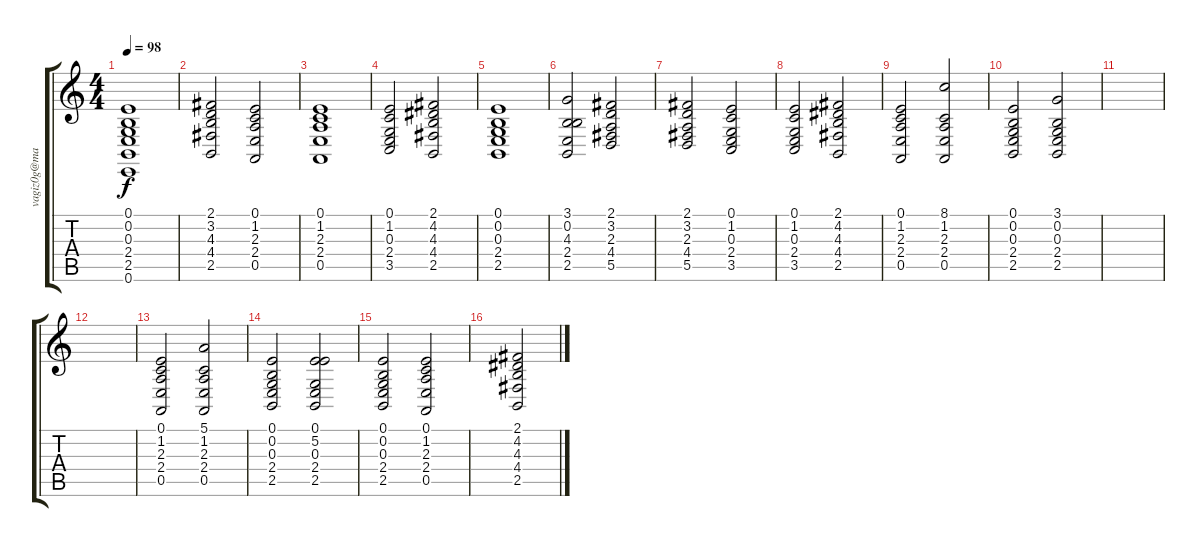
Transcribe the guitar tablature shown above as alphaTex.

\track ("" "vagiz0g@ma") {instrument pad8sweep}
\staff {score tabs}
\tuning (E4 B3 G3 D3 A2 E2) {hide}
\ts (4 4)
\tempo 98
\clef g2
\ks c
(0.1 0.2 0.3 2.4 2.5 0.6).1{dy f} |
(2.1 3.2 4.3 4.4 2.5).2 (0.1 1.2 2.3 2.4 0.5).2 |
(0.1 1.2 2.3 2.4 0.5).1 |
(0.1 1.2 0.3 2.4 3.5).2 (2.1 4.2 4.3 4.4 2.5).2 |
(0.1 0.2 0.3 2.4 2.5).1 |
(3.1 0.2 4.3 2.4 2.5).2 (2.1 3.2 2.3 4.4 5.5).2 |
(2.1 3.2 2.3 4.4 5.5).2 (0.1 1.2 0.3 2.4 3.5).2 |
(0.1 1.2 0.3 2.4 3.5).2 (2.1 4.2 4.3 4.4 2.5).2 |
(0.1 1.2 2.3 2.4 0.5).2 (8.1 1.2 2.3 2.4 0.5).2 |
(0.1 0.2 0.3 2.4 2.5).2 (3.1 0.2 0.3 2.4 2.5).2 |
|
|
(0.1 1.2 2.3 2.4 0.5).2 (5.1 1.2 2.3 2.4 0.5).2 |
(0.1 0.2 0.3 2.4 2.5).2 (0.1 5.2 0.3 2.4 2.5).2 |
(0.1 0.2 0.3 2.4 2.5).2 (0.1 1.2 2.3 2.4 0.5).2 |
(2.1 4.2 4.3 4.4 2.5).2
